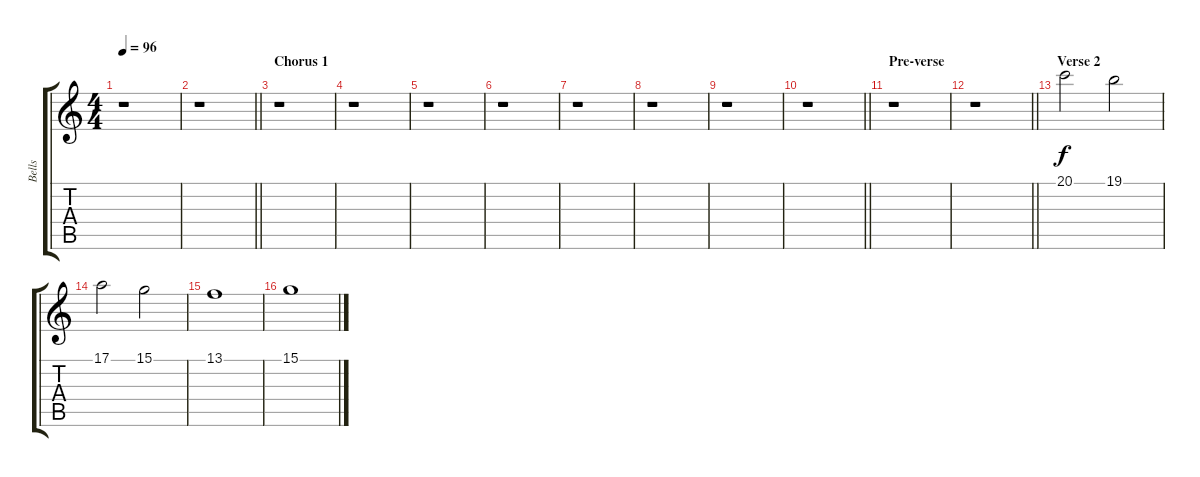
\track ("Bells" "Bells") {instrument celesta}
\staff {score tabs}
\tuning (E4 B3 G3 D3 A2 E2) {hide}
\ts (4 4)
\tempo 96
\clef g2
\ks c
r.1{dy f} |
\barLineRight lightlight
r.1 |
\section ("" "Chorus 1")
r.1 |
r.1 |
r.1 |
r.1 |
r.1 |
r.1 |
r.1 |
\barLineRight lightlight
r.1 |
\section ("" "Pre-verse")
r.1 |
\barLineRight lightlight
r.1 |
\section ("" "Verse 2")
20.1.2 19.1.2 |
17.1.2 15.1.2 |
13.1.1 |
15.1.1
